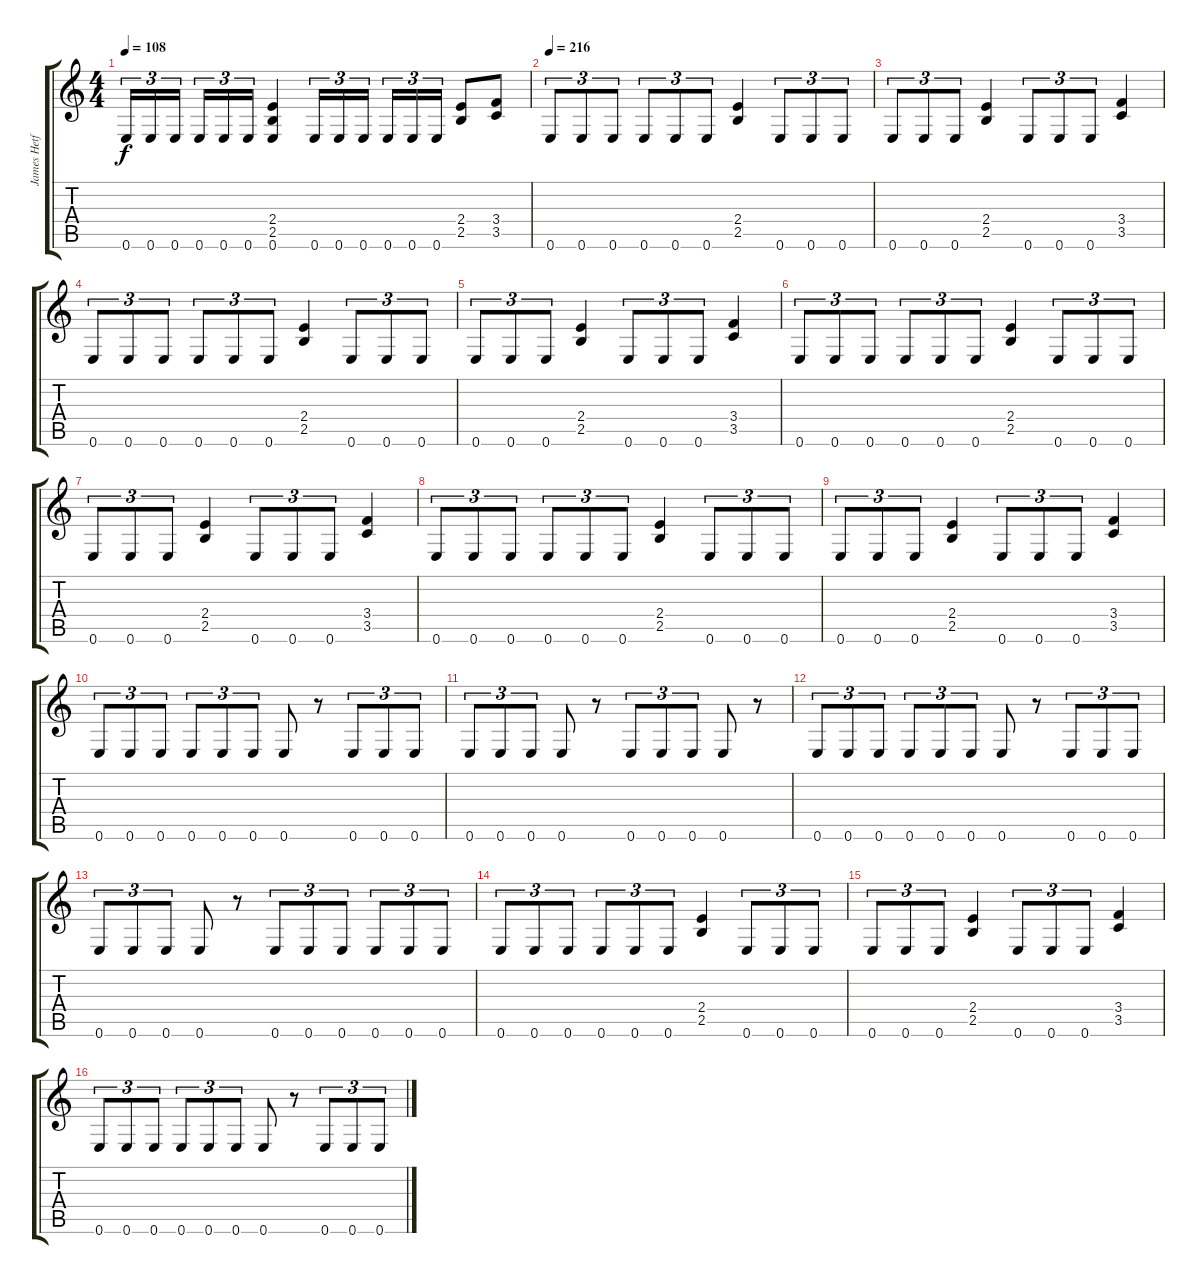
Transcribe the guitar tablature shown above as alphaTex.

\track ("James Hetfield" "James Hetf") {instrument acousticguitarsteel}
\staff {score tabs}
\tuning (E4 B3 G3 D3 A2 E2) {hide}
\ts (4 4)
\tempo 108
\clef g2
\ks c
0.6.16{tu (3 2) dy f} 0.6.16{tu (3 2)} 0.6.16{tu (3 2) beam splitsecondary} 0.6.16{tu (3 2)} 0.6.16{tu (3 2)} 0.6.16{tu (3 2)} (2.4 2.5 0.6).4 0.6.16{tu (3 2)} 0.6.16{tu (3 2)} 0.6.16{tu (3 2) beam splitsecondary} 0.6.16{tu (3 2)} 0.6.16{tu (3 2)} 0.6.16{tu (3 2)} (2.4 2.5).8 (3.4 3.5).8 |
\tempo 216
0.6.8{tu (3 2)} 0.6.8{tu (3 2)} 0.6.8{tu (3 2)} 0.6.8{tu (3 2)} 0.6.8{tu (3 2)} 0.6.8{tu (3 2)} (2.4 2.5).4 0.6.8{tu (3 2)} 0.6.8{tu (3 2)} 0.6.8{tu (3 2)} |
0.6.8{tu (3 2)} 0.6.8{tu (3 2)} 0.6.8{tu (3 2)} (2.4 2.5).4 0.6.8{tu (3 2)} 0.6.8{tu (3 2)} 0.6.8{tu (3 2)} (3.4 3.5).4 |
0.6.8{tu (3 2)} 0.6.8{tu (3 2)} 0.6.8{tu (3 2)} 0.6.8{tu (3 2)} 0.6.8{tu (3 2)} 0.6.8{tu (3 2)} (2.4 2.5).4 0.6.8{tu (3 2)} 0.6.8{tu (3 2)} 0.6.8{tu (3 2)} |
0.6.8{tu (3 2)} 0.6.8{tu (3 2)} 0.6.8{tu (3 2)} (2.4 2.5).4 0.6.8{tu (3 2)} 0.6.8{tu (3 2)} 0.6.8{tu (3 2)} (3.4 3.5).4 |
0.6.8{tu (3 2)} 0.6.8{tu (3 2)} 0.6.8{tu (3 2)} 0.6.8{tu (3 2)} 0.6.8{tu (3 2)} 0.6.8{tu (3 2)} (2.4 2.5).4 0.6.8{tu (3 2)} 0.6.8{tu (3 2)} 0.6.8{tu (3 2)} |
0.6.8{tu (3 2)} 0.6.8{tu (3 2)} 0.6.8{tu (3 2)} (2.4 2.5).4 0.6.8{tu (3 2)} 0.6.8{tu (3 2)} 0.6.8{tu (3 2)} (3.4 3.5).4 |
0.6.8{tu (3 2)} 0.6.8{tu (3 2)} 0.6.8{tu (3 2)} 0.6.8{tu (3 2)} 0.6.8{tu (3 2)} 0.6.8{tu (3 2)} (2.4 2.5).4 0.6.8{tu (3 2)} 0.6.8{tu (3 2)} 0.6.8{tu (3 2)} |
0.6.8{tu (3 2)} 0.6.8{tu (3 2)} 0.6.8{tu (3 2)} (2.4 2.5).4 0.6.8{tu (3 2)} 0.6.8{tu (3 2)} 0.6.8{tu (3 2)} (3.4 3.5).4 |
0.6.8{tu (3 2)} 0.6.8{tu (3 2)} 0.6.8{tu (3 2)} 0.6.8{tu (3 2)} 0.6.8{tu (3 2)} 0.6.8{tu (3 2)} 0.6.8 r.8 0.6.8{tu (3 2)} 0.6.8{tu (3 2)} 0.6.8{tu (3 2)} |
0.6.8{tu (3 2)} 0.6.8{tu (3 2)} 0.6.8{tu (3 2)} 0.6.8 r.8 0.6.8{tu (3 2)} 0.6.8{tu (3 2)} 0.6.8{tu (3 2)} 0.6.8 r.8 |
0.6.8{tu (3 2)} 0.6.8{tu (3 2)} 0.6.8{tu (3 2)} 0.6.8{tu (3 2)} 0.6.8{tu (3 2)} 0.6.8{tu (3 2)} 0.6.8 r.8 0.6.8{tu (3 2)} 0.6.8{tu (3 2)} 0.6.8{tu (3 2)} |
0.6.8{tu (3 2)} 0.6.8{tu (3 2)} 0.6.8{tu (3 2)} 0.6.8 r.8 0.6.8{tu (3 2)} 0.6.8{tu (3 2)} 0.6.8{tu (3 2)} 0.6.8{tu (3 2)} 0.6.8{tu (3 2)} 0.6.8{tu (3 2)} |
0.6.8{tu (3 2)} 0.6.8{tu (3 2)} 0.6.8{tu (3 2)} 0.6.8{tu (3 2)} 0.6.8{tu (3 2)} 0.6.8{tu (3 2)} (2.4 2.5).4 0.6.8{tu (3 2)} 0.6.8{tu (3 2)} 0.6.8{tu (3 2)} |
0.6.8{tu (3 2)} 0.6.8{tu (3 2)} 0.6.8{tu (3 2)} (2.4 2.5).4 0.6.8{tu (3 2)} 0.6.8{tu (3 2)} 0.6.8{tu (3 2)} (3.4 3.5).4 |
0.6.8{tu (3 2)} 0.6.8{tu (3 2)} 0.6.8{tu (3 2)} 0.6.8{tu (3 2)} 0.6.8{tu (3 2)} 0.6.8{tu (3 2)} 0.6.8 r.8 0.6.8{tu (3 2)} 0.6.8{tu (3 2)} 0.6.8{tu (3 2)}
